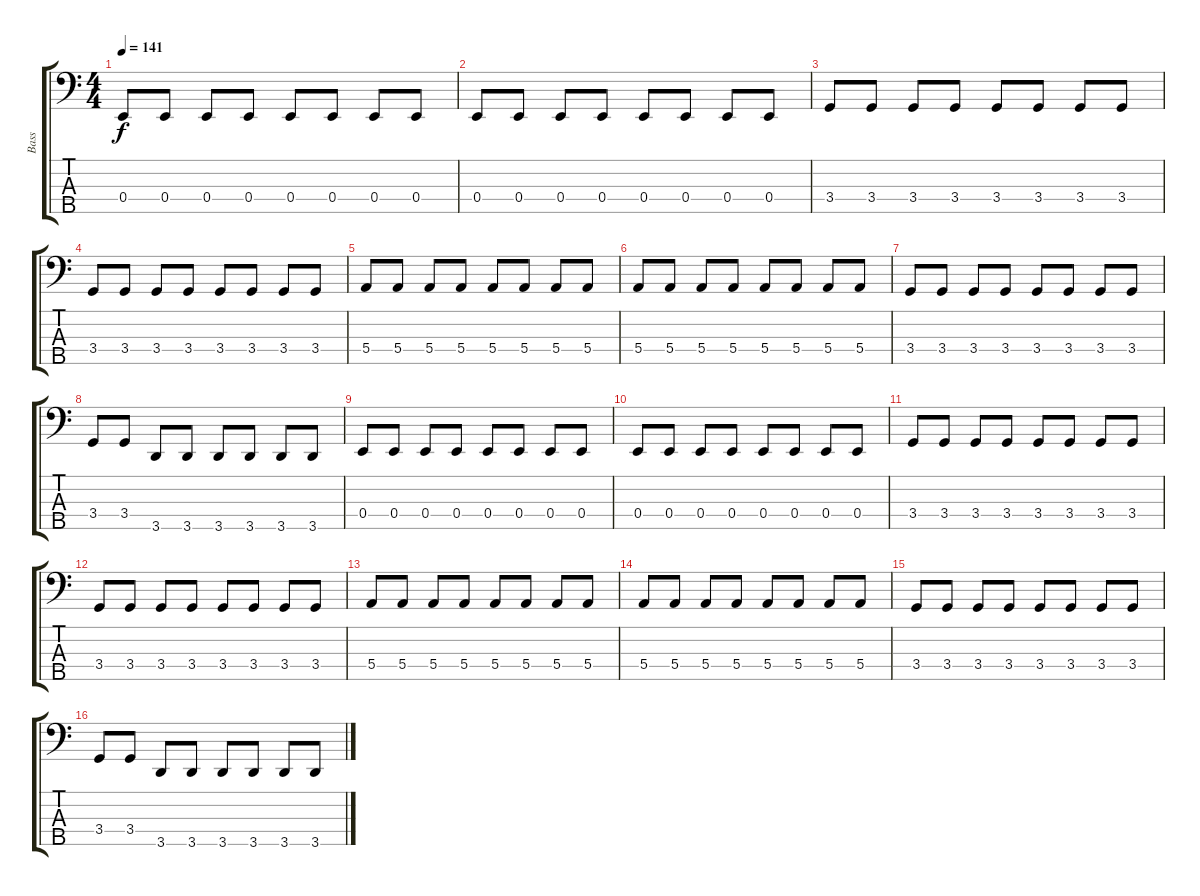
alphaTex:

\track ("Bass" "Bass") {instrument electricbasspick}
\staff {score tabs}
\tuning (G2 D2 A1 E1 B0) {hide}
\ts (4 4)
\section ("" "")
\tempo 141
\clef f4
\ks c
0.4.8{dy f} 0.4.8 0.4.8 0.4.8 0.4.8 0.4.8 0.4.8 0.4.8 |
0.4.8 0.4.8 0.4.8 0.4.8 0.4.8 0.4.8 0.4.8 0.4.8 |
3.4.8 3.4.8 3.4.8 3.4.8 3.4.8 3.4.8 3.4.8 3.4.8 |
3.4.8 3.4.8 3.4.8 3.4.8 3.4.8 3.4.8 3.4.8 3.4.8 |
5.4.8 5.4.8 5.4.8 5.4.8 5.4.8 5.4.8 5.4.8 5.4.8 |
5.4.8 5.4.8 5.4.8 5.4.8 5.4.8 5.4.8 5.4.8 5.4.8 |
3.4.8 3.4.8 3.4.8 3.4.8 3.4.8 3.4.8 3.4.8 3.4.8 |
3.4.8 3.4.8 3.5.8 3.5.8 3.5.8 3.5.8 3.5.8 3.5.8 |
0.4.8 0.4.8 0.4.8 0.4.8 0.4.8 0.4.8 0.4.8 0.4.8 |
0.4.8 0.4.8 0.4.8 0.4.8 0.4.8 0.4.8 0.4.8 0.4.8 |
3.4.8 3.4.8 3.4.8 3.4.8 3.4.8 3.4.8 3.4.8 3.4.8 |
3.4.8 3.4.8 3.4.8 3.4.8 3.4.8 3.4.8 3.4.8 3.4.8 |
5.4.8{volume 0} 5.4.8 5.4.8 5.4.8 5.4.8 5.4.8 5.4.8 5.4.8 |
5.4.8 5.4.8 5.4.8 5.4.8 5.4.8 5.4.8 5.4.8 5.4.8 |
3.4.8 3.4.8 3.4.8 3.4.8 3.4.8 3.4.8 3.4.8 3.4.8 |
3.4.8 3.4.8 3.5.8 3.5.8 3.5.8 3.5.8 3.5.8 3.5.8
